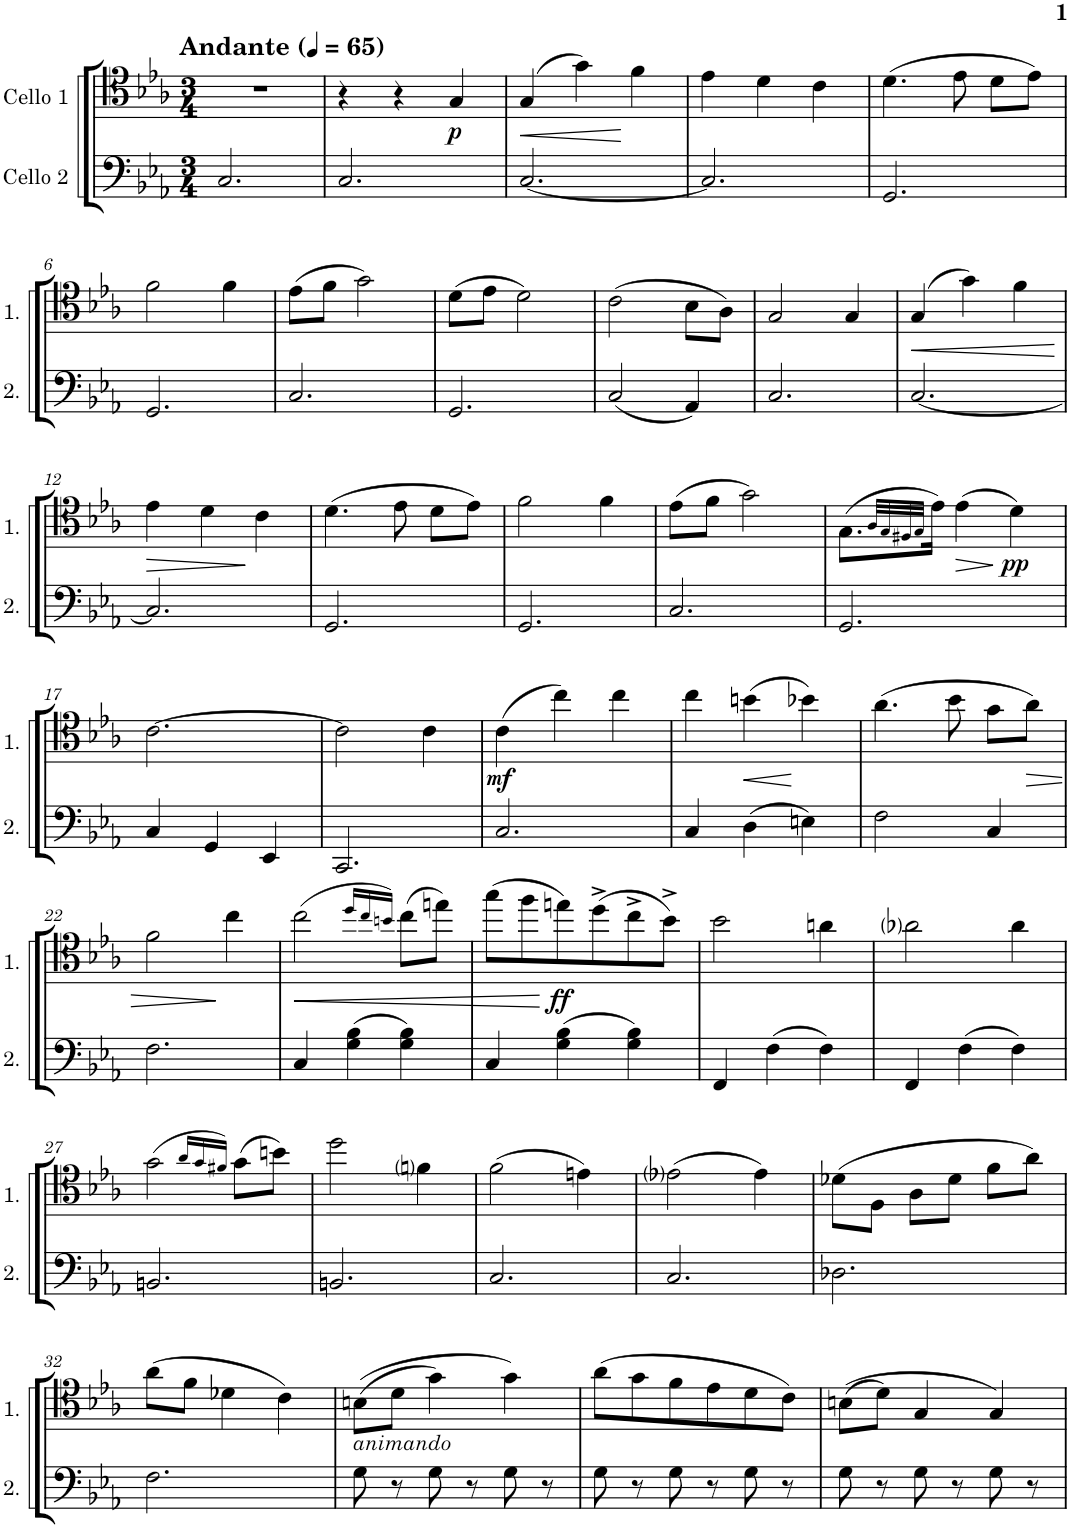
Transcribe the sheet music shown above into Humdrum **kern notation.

**kern	**kern	**dynam
*part2	*part1	*part1
*staff2	*staff1	*staff1
*I"Cello 2	*I"Cello 1	*
*clefF4	*clefC4	*
*k[b-e-a-]	*k[b-e-a-]	*
*M3/4	*M3/4	*
*MM65	*MM65	*
=1	=1	=1
!	!LO:TX:a:B:t=Andante	!
2.C/	2.r	.
=2	=2	=2
2.C/	4r	.
.	4r	.
!	!	!LO:DY:b
.	4G/	p
=3	=3	=3
!	!	!LO:HP:b
[2.C/	(4G/	<
.	4g\)	.
.	4f\	[
=4	=4	=4
2.C/]	4e-\	.
.	4d\	.
.	4c\	.
=5	=5	=5
2.GG/	(4.d\	.
.	8e-\	.
.	8d\L	.
.	8e-\J)	.
!!LO:LB:g=z
=6	=6	=6
2.GG/	2f\	.
.	4f\	.
=7	=7	=7
2.C/	(8e-\L	.
.	8f\J	.
.	2g\)	.
=8	=8	=8
2.GG/	(8d\L	.
.	8e-\J	.
.	2d\)	.
=9	=9	=9
(2C/	(2c\	.
4AA-/)	8B-\L	.
.	8A-\J)	.
=10	=10	=10
2.C/	2G/	.
.	4G/	.
=11	=11	=11
!	!	!LO:HP:b
[2.C/	(4G/	<
.	4g\)	.
.	4f\	.
.	.	[
!!LO:LB:g=z
=12	=12	=12
!	!	!LO:HP:b
2.C/]	4e-\	>
.	4d\	.
.	4c\	]
=13	=13	=13
2.GG/	(4.d\	.
.	8e-\	.
.	8d\L	.
.	8e-\J)	.
=14	=14	=14
2.GG/	2f\	.
.	4f\	.
=15	=15	=15
2.C/	(8e-\L	.
.	8f\J	.
.	2g\)	.
=16	=16	=16
2.GG/	(8.G\L	.
.	32qA-/LLL	.
.	32qG/	.
.	32qF#X/	.
.	32qG/JJJ	.
.	16e-\Jk)	.
!	!	!LO:HP:b
.	(4e-\	>
!	!	!LO:DY:n=1:b
.	4d\)	] pp
!!LO:LB:g=z
=17	=17	=17
4C/	[2.c\	.
4GG/	.	.
4EE-/	.	.
=18	=18	=18
2.CC/	2c\]	.
.	4c\	.
=19	=19	=19
!	!	!LO:DY:b
2.C/	(4c\	mf
.	4cc\)	.
.	4cc\	.
=20	=20	=20
4C/	4cc\	.
!	!	!LO:HP:b
(4D\	(4bn\	<
4En\)	4b-X\)	[
=21	=21	=21
2F\	(4.a-\	.
.	8b-\	.
4C/	8g\L	.
!	!	!LO:HP:b
.	8a-\J)	>
!!LO:LB:g=z
=22	=22	=22
2.F\	2f\	.
.	4cc\	]
=23	=23	=23
!	!	!LO:HP:b
4C/	(2cc\	<
(4G\ 4B-\	.	.
.	16qdd/LL	.
.	16qcc/	.
.	16qbn/JJ)	.
4G\ 4B-\)	(8cc\L	.
.	8een\J)	.
=24	=24	=24
4C/	(8gg\L	.
.	8ff\	.
!	!	!LO:DY:n=1:b
(4G\ 4B-\	8een\)	[ ff
.	(8dd^\	.
4G\ 4B-\)	8cc^\	.
.	8b-^\J)	.
=25	=25	=25
4FF/	2b-\	.
(4F\	.	.
4F\)	4an\	.
=26	=26	=26
4FF/	2a-i\	.
(4F\	.	.
4F\)	4a-\	.
!!LO:LB:g=z
=27	=27	=27
2.BBn/	(2g\	.
.	16qa-/LL	.
.	16qg/	.
.	16qf#X/JJ)	.
.	(8g\L	.
.	8bn\J)	.
=28	=28	=28
2.BBn/	2dd\	.
.	4fni\	.
=29	=29	=29
2.C/	(2f\	.
.	4en\)	.
=30	=30	=30
2.C/	(2e-i\	.
.	4e-\)	.
=31	=31	=31
2.D-X\	(8d-X\L	.
.	8F\J	.
.	8A-\L	.
.	8d-\J	.
.	8f\L	.
.	8a-\J)	.
!!LO:LB:g=z
=32	=32	=32
2.F\	(8a-\L	.
.	8f\J	.
.	4d-X\	.
.	4c\)	.
=33	=33	=33
!	!LO:TX:b:i:t=animando	!
8G\	((8Bn\L	.
8r	8d\J	.
8G\	4g\)	.
8r	.	.
8G\	4g\)	.
8r	.	.
=34	=34	=34
8G\	(8a-\L	.
8r	8g\	.
8G\	8f\	.
8r	8e-\	.
8G\	8d\	.
8r	8c\J)	.
=35	=35	=35
8G\	((8Bn\L	.
8r	8d\J)	.
8G\	4G/	.
8r	.	.
8G\	4G/)	.
8r	.	.
=	=	=
*-	*-	*-
